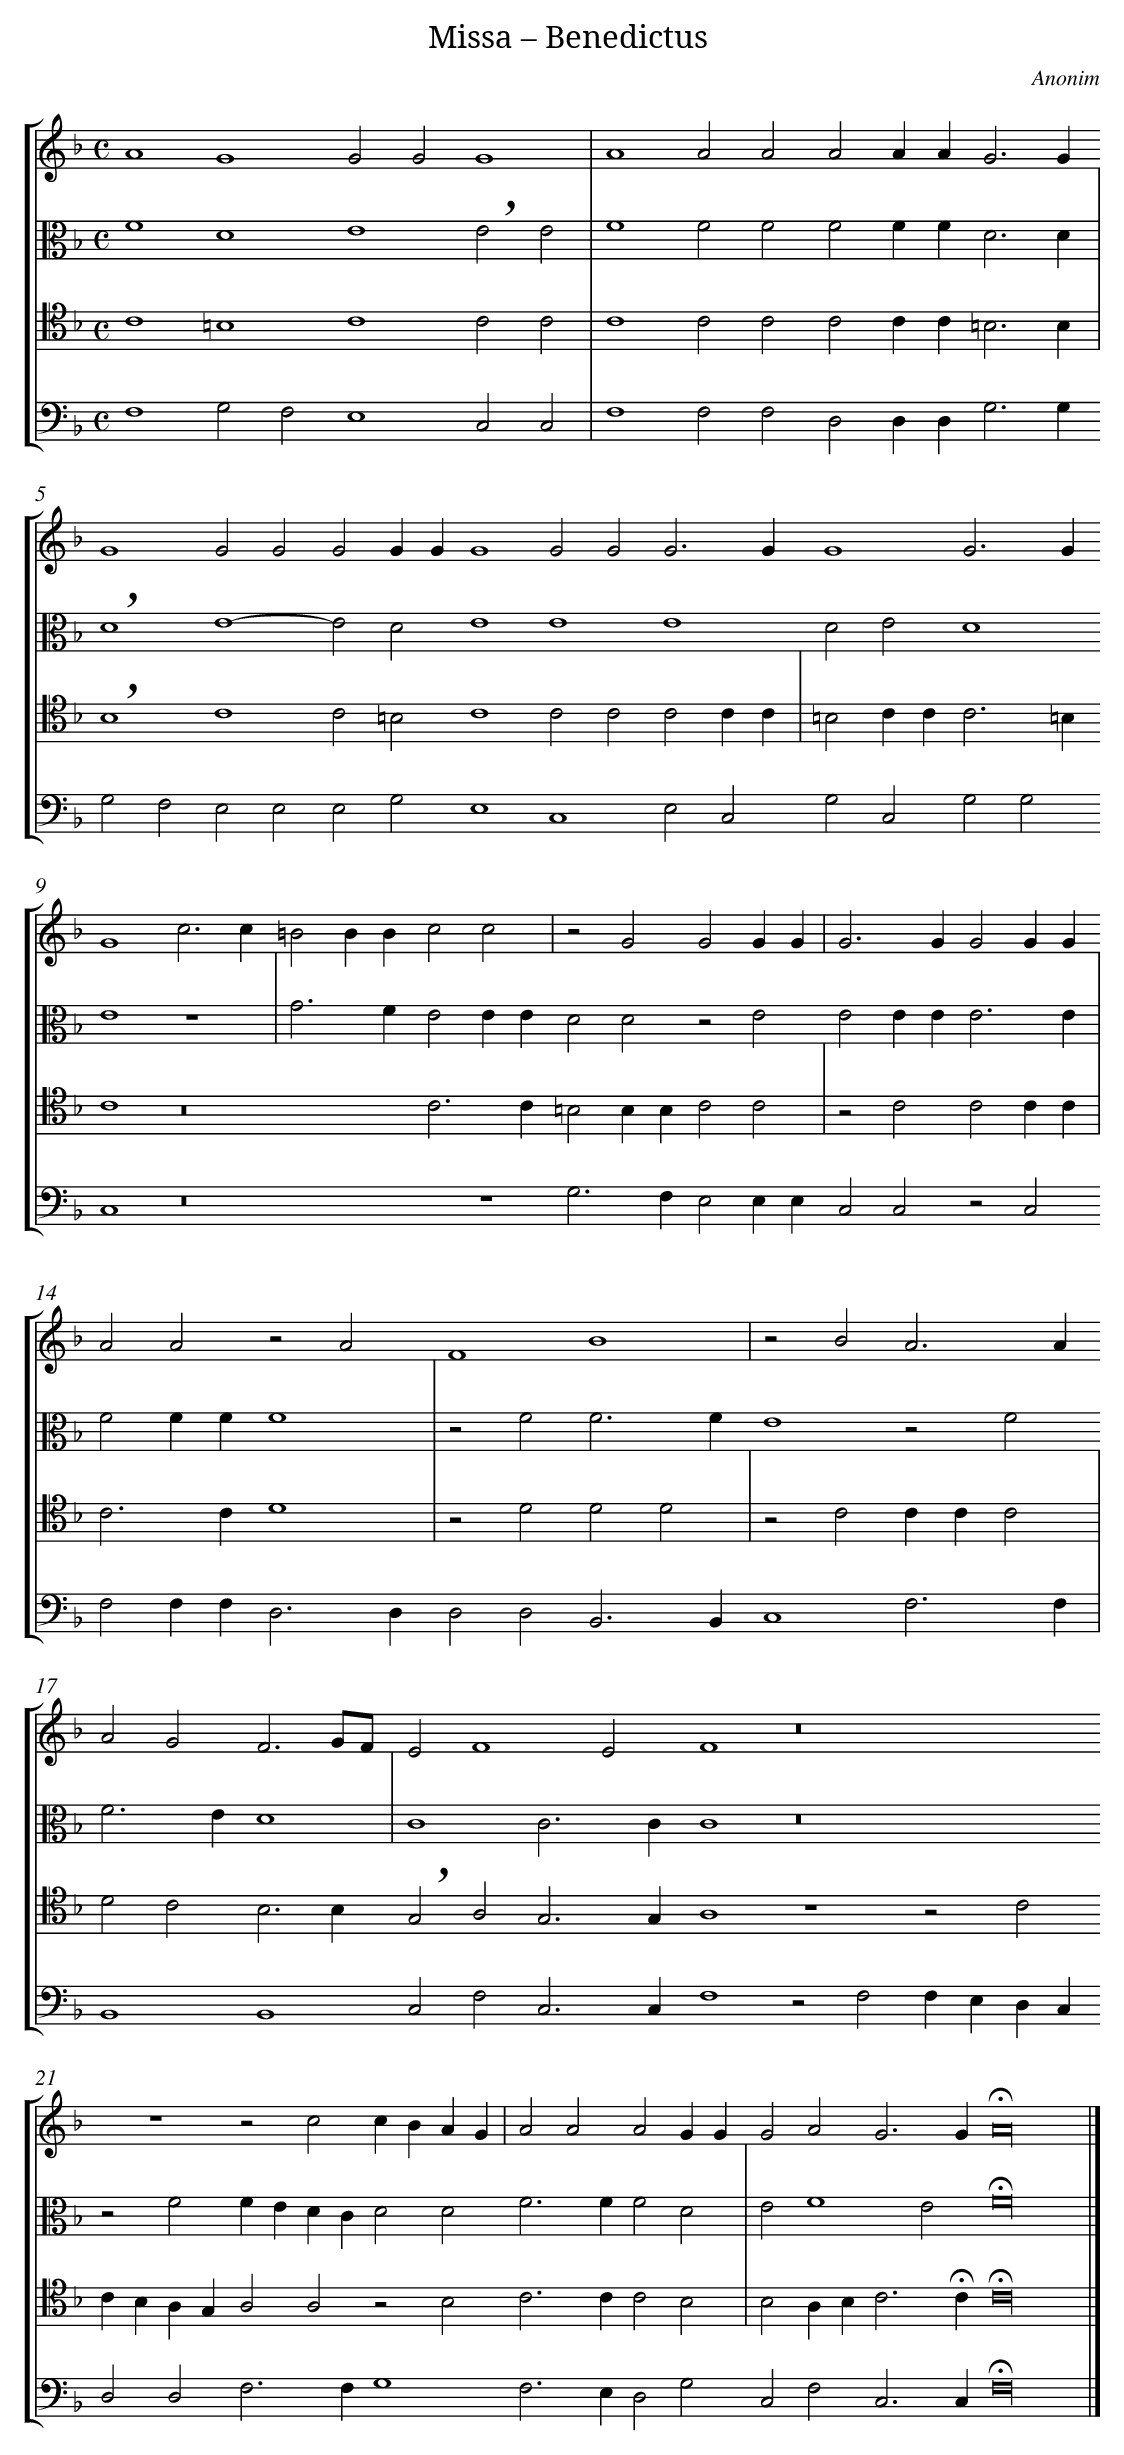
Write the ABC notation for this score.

X:1
T: Missa – Benedictus
C: Anonim
L: 1/4
M: C
%%staves [1 2 3 4]
V: 1
V: 2 clef=alto
V: 3 clef=tenor
V: 4 clef=bass
K: F
[V:1] A4G4 [|]
[V:2] F4D4 [|]
[V:3] C4=B,4 [|]
[V:4] F,4G,2F,2 [|]
[V:1] G2G2G4 |
[V:2] E4!breath!E2E2 |
[V:3] C4C2C2 |
[V:4] E,4C,2C,2 |
[V:1] A4A2A2 [|]
[V:2] F4F2F2 [|]
[V:3] C4C2C2 [|]
[V:4] F,4F,2F,2 [|]
[V:1] A2AA2<G2G [|]
[V:2] F2FF2<D2D |
[V:3] C2CC2<=B,2B, |
[V:4] D,2D,D,2<G,2G, [|]
[V:1] G4G2G2 [|]
[V:2] !breath!D4E4- [|]
[V:3] !breath!B,4C4 [|]
[V:4] G,2F,2E,2E,2 [|]
[V:1] G2GGG4 [|]
[V:2] E2D2E4 [|]
[V:3] C2=B,2C4 [|]
[V:4] E,2G,2E,4 [|]
[V:1] G2G2G3G [|]
[V:2] E4E4 [|]
[V:3] C2C2C2CC |
[V:4] C,4E,2C,2 [|]
[V:1] G4G3G [|]
[V:2] D2E2D4 [|]
[V:3] =B,2CC2<C2=B, [|]
[V:4] G,2C,2G,2G,2 [|]
[V:1] G4c3c [|]
[V:2] E4z4 |
[V:3] C4z8 [|]
[V:4] C,4z8 [|]
[V:1] =B2BBc2c2 |
[V:2] G2>F2E2EE [|]
[V:3] C3C [|]
[V:4] z4 [|]
[V:1] z2G2G2GG |
[V:2] D2D2z2E2 [|]
[V:3] =B,2B,B,C2C2 |
[V:4] G,2>F,2E,2E,E, [|]
[V:1] G2>G2G2GG [|]
[V:2] E2EE2<E2E |
[V:3] z2C2C2CC |
[V:4] C,2C,2z2C,2 [|]
[V:1] A2A2z2A2 [|]
[V:2] F2FFF4 |
[V:3] C2>C2D4 |
[V:4] F,2F,F,2<D,2D, [|]
[V:1] F4B4 |
[V:2] z2F2F3F [|]
[V:3] z2D2D2D2 |
[V:4] D,2D,2B,,3B,, [|]
[V:1] z2B2A3A [|]
[V:2] E4z2F2 [|]
[V:3] z2C2CCC2 |
[V:4] C,4F,3F, |
[V:1] A2G2F3G/F/ [|]
[V:2] F2>E2D4 |
[V:3] D2C2B,3B, [|]
[V:4] B,,4B,,4 [|]
[V:1] E2F4E2 [|]
[V:2] C4C3C [|]
[V:3] !breath!G,2A,2G,3G, [|]
[V:4] C,2F,2C,3C, [|]
[V:1] F4z8 [|]
[V:2] C4z8 [|]
[V:3] A,4z4 [|]
[V:4] F,4z2F,2 [|]
[V:1] z4 [|]
[V:2] z2F2 [|]
[V:3] z2C2CB,A,G, [|]
[V:4] F,E,D,C,D,2D,2 [|]
[V:1] z2c2cBAG |
[V:2] FEDCD2D2 [|]
[V:3] A,2A,2z2B,2 [|]
[V:4] F,2>F,2G,4 [|]
[V:1] A2A2A2GG [|]
[V:2] F2>F2F2D2 |
[V:3] C2>C2C2B,2 |
[V:4] F,2>E,2D,2G,2 [|]
[V:1] G2A2G3G [|]
[V:2] E2F4E2 [|]
[V:3] B,2A,B,2<C2!fermata!C [|]
[V:4] C,2F,2C,3C, [|]
[V:1] !fermata!A16 |]
[V:2] !fermata!F16 |]
[V:3] !fermata!C16 |]
[V:4] !fermata!F,16 |]
